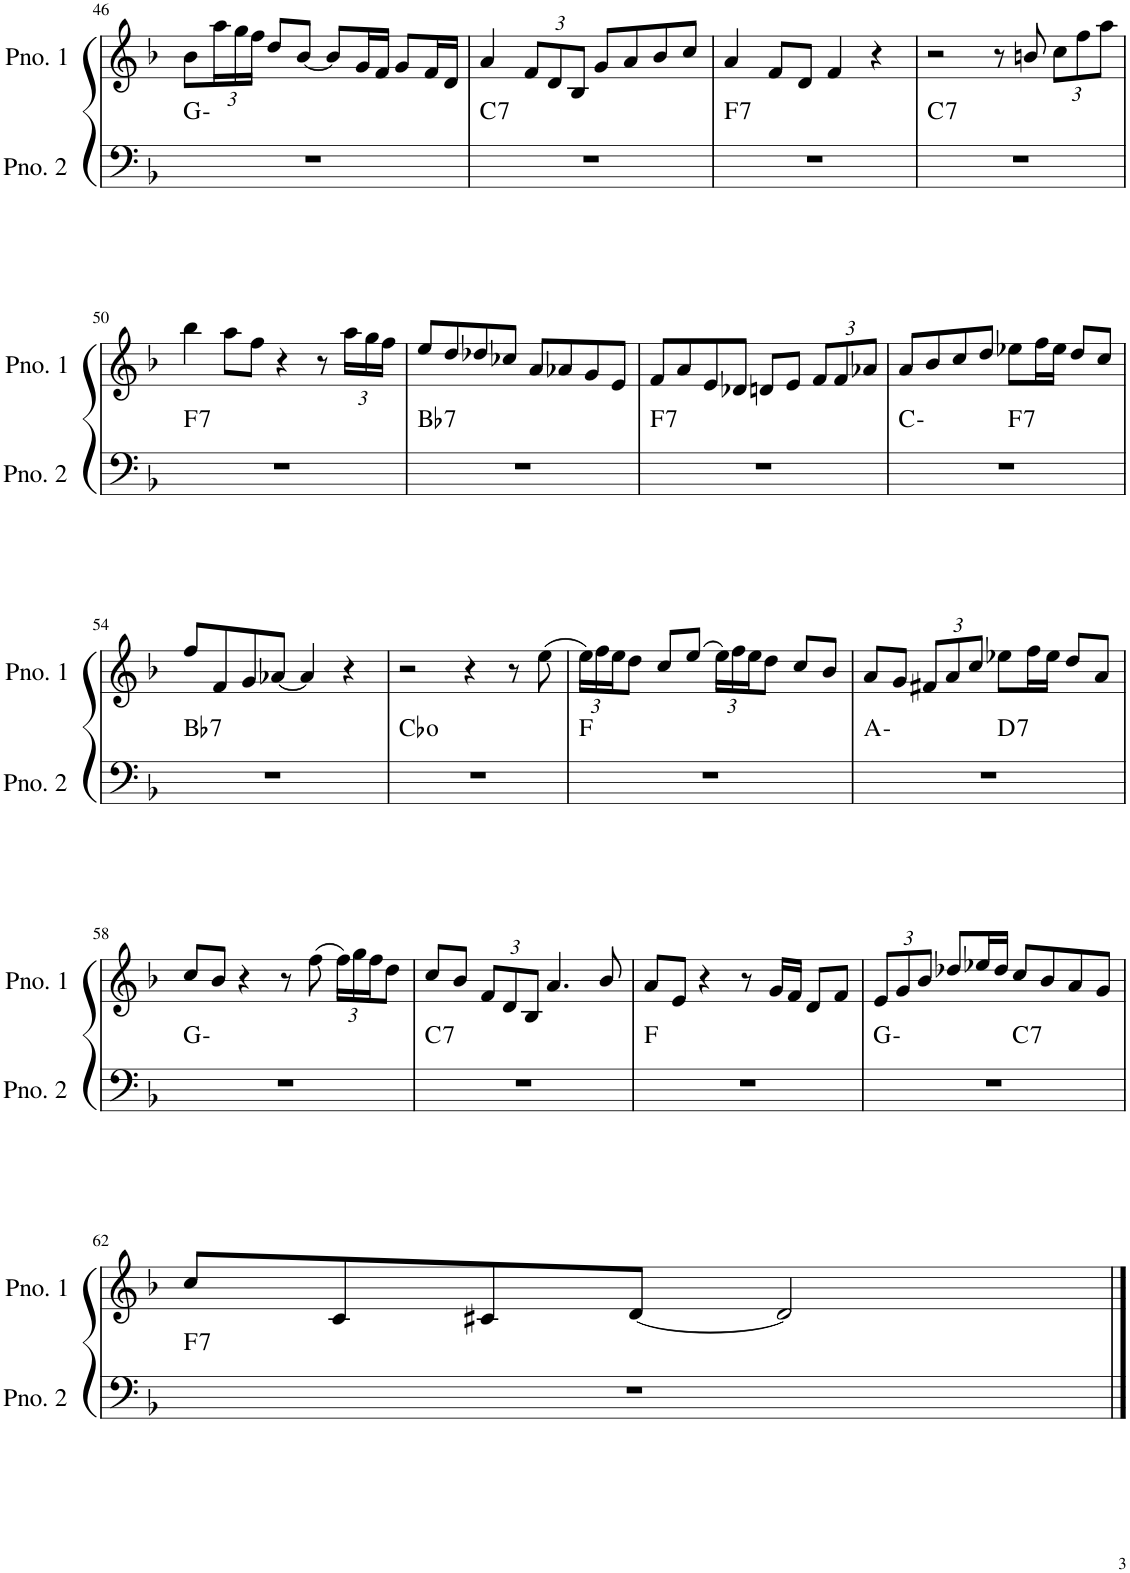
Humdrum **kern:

**kern	**harte	**kern
*part2	*part2	*part1
*staff2	*	*staff1
*I"ピアノ 2	*	*I"ピアノ 1
!!LO:PB:g=z
*clefF4	*	*clefG2
*k[b-]	*	*k[b-]
*M4/4	*	*M4/4
=46	=46	=46
1r	G:min	8b-\L
*	*	*Xbrackettup
.	.	24aa\L
.	.	24gg\
.	.	24ff\JJ
.	.	8dd/L
.	.	[8b-/J
.	.	8b-/L]
.	.	16g/L
.	.	16f/JJ
.	.	8g/L
.	.	16f/L
.	.	16d/JJ
=47	=47	=47
!	!LO:H:kt=7	!
1r	C:7	4a/
.	.	12f/L
.	.	12d/
.	.	12B-/J
.	.	8g/L
.	.	8a/
.	.	8b-/
.	.	8cc/J
=48	=48	=48
!	!LO:H:kt=7	!
1r	F:7	4a/
.	.	8f/L
.	.	8d/J
.	.	4f/
.	.	4r
=49	=49	=49
!	!LO:H:kt=7	!
1r	C:7	2r
.	.	8r
.	.	8bn/
.	.	12cc\L
.	.	12ff\
.	.	12aa\J
!!LO:LB:g=z
=50	=50	=50
!	!LO:H:kt=7	!
1r	F:7	4bb-\
.	.	8aa\L
.	.	8ff\J
.	.	4r
.	.	8r
.	.	24aa\LL
.	.	24gg\
.	.	24ff\JJ
=51	=51	=51
!	!LO:H:kt=7	!
1r	Bb:7	8ee/L
.	.	8dd/
.	.	8dd-X/
.	.	8cc-X/J
.	.	8a/L
.	.	8a-X/
.	.	8g/
.	.	8e/J
=52	=52	=52
!	!LO:H:kt=7	!
1r	F:7	8f/L
.	.	8a/
.	.	8e/
.	.	8d-X/J
.	.	8dn/L
.	.	8e/J
.	.	12f/L
.	.	12f/
.	.	12a-X/J
=53	=53	=53
*^	*	*
1r	2ryy	C:min	8a/L
.	.	.	8b-/
.	.	.	8cc/
.	.	.	8dd/J
!	!	!LO:H:kt=7	!
.	2ryy	F:7	8ee-X\L
.	.	.	16ff\L
.	.	.	16ee-\JJ
.	.	.	8dd/L
.	.	.	8cc/J
!!LO:LB:g=z
=54	=54	=54	=54
!	!	!LO:H:kt=7	!
*v	*v	*	*
1r	Bb:7	8ff/L
.	.	8f/
.	.	8g/
.	.	[8a-X/J
.	.	4a-/]
.	.	4r
=55	=55	=55
1r	Cb:dim	2r
.	.	4r
.	.	8r
.	.	(8ee\
=56	=56	=56
1r	F:maj	24ee\LL)
.	.	24ff\
.	.	24ee\J
.	.	8dd\J
.	.	8cc/L
.	.	(8ee/J
.	.	24ee\LL)
.	.	24ff\
.	.	24ee\J
.	.	8dd\J
.	.	8cc/L
.	.	8b-/J
=57	=57	=57
*^	*	*
1r	2ryy	A:min	8a/L
.	.	.	8g/J
.	.	.	12f#X/L
.	.	.	12a/
.	.	.	12cc/J
!	!	!LO:H:kt=7	!
.	2ryy	D:7	8ee-X\L
.	.	.	16ff\L
.	.	.	16ee-\JJ
.	.	.	8dd/L
.	.	.	8a/J
*v	*v	*	*
!!LO:LB:g=z
=58	=58	=58
1r	G:min	8cc/L
.	.	8b-/J
.	.	4r
.	.	8r
.	.	(8ff\
.	.	24ff\LL)
.	.	24gg\
.	.	24ff\J
.	.	8dd\J
=59	=59	=59
!	!LO:H:kt=7	!
1r	C:7	8cc/L
.	.	8b-/J
.	.	12f/L
.	.	12d/
.	.	12B-/J
.	.	4.a/
.	.	8b-/
=60	=60	=60
1r	F:maj	8a/L
.	.	8e/J
.	.	4r
.	.	8r
.	.	16g/LL
.	.	16f/JJ
.	.	8d/L
.	.	8f/J
=61	=61	=61
*^	*	*
1r	2ryy	G:min	12e/L
.	.	.	12g/
.	.	.	12b-/J
.	.	.	8dd-X/L
.	.	.	16ee-X/L
.	.	.	16dd-/JJ
!	!	!LO:H:kt=7	!
.	2ryy	C:7	8cc/L
.	.	.	8b-/
.	.	.	8a/
.	.	.	8g/J
!!LO:LB:g=z
=62	=62	=62	=62
!	!	!LO:H:kt=7	!
*v	*v	*	*
1r	F:7	8cc/L
.	.	8c/
.	.	8c#X/
.	.	[8d/J
.	.	2d/]
==	==	==
*-	*-	*-
